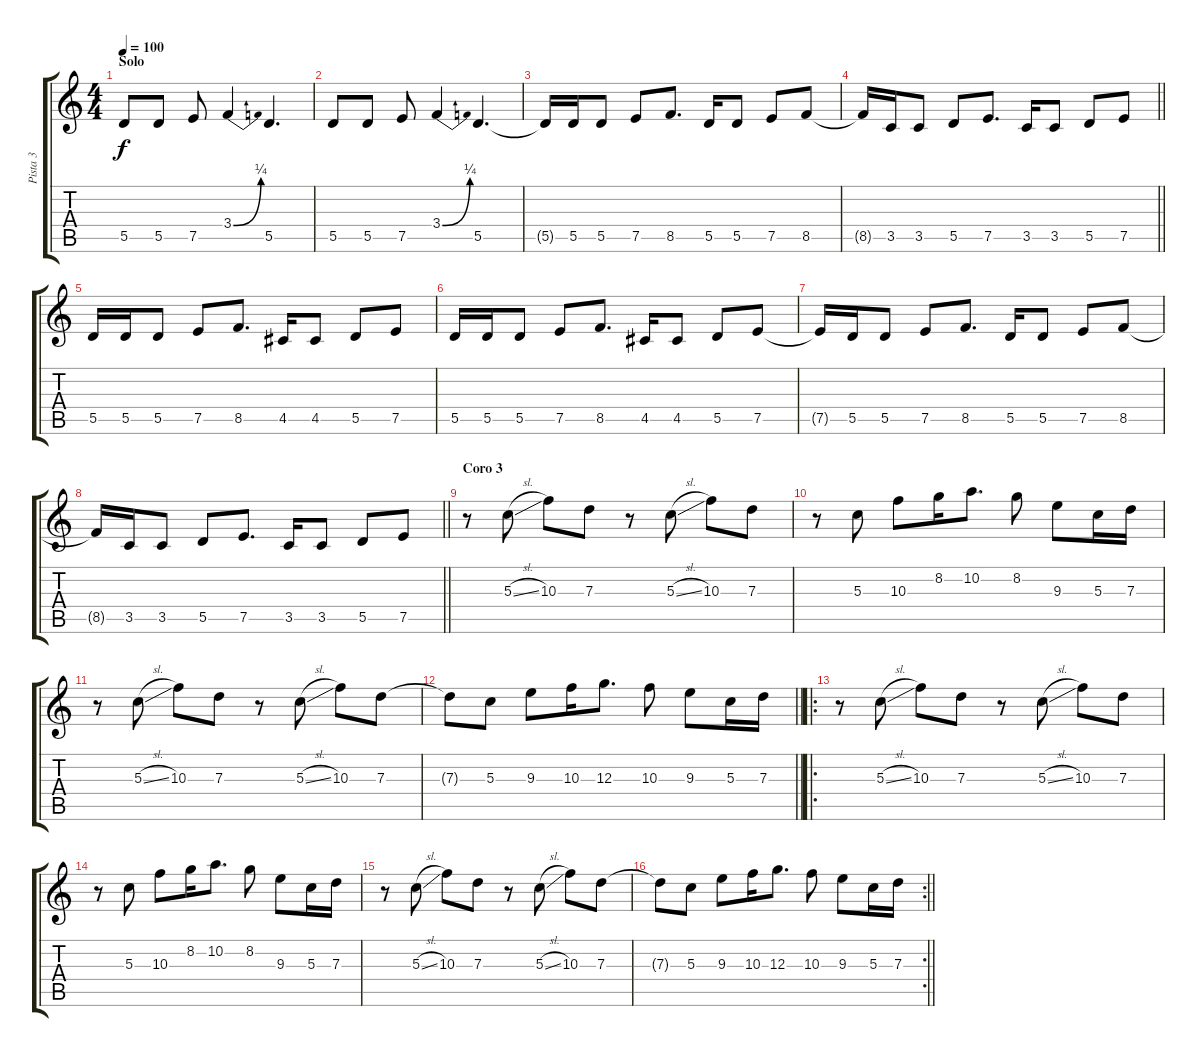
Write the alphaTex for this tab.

\track ("Pista 3" "Pista 3") {instrument overdrivenguitar}
\staff {score tabs}
\tuning (E4 B3 G3 D3 A2 E2) {hide}
\ts (4 4)
\section ("" "Solo")
\tempo 100
\clef g2
\ks c
5.5.8{dy f volume 9} 5.5.8 7.5.8 3.4{be (bend 0 0 60 1)}.4 5.5.4{d} |
5.5.8 5.5.8 7.5.8 3.4{be (bend 0 0 60 1)}.4 5.5.4{d} |
5.5{t}.16 5.5.16 5.5.8 7.5.8 8.5.8{d} 5.5.16 5.5.8 7.5.8 8.5.8 |
\barLineRight lightlight
8.5{t}.16 3.5.16 3.5.8 5.5.8 7.5.8{d} 3.5.16 3.5.8 5.5.8 7.5.8 |
5.5.16 5.5.16 5.5.8 7.5.8 8.5.8{d} 4.5.16 4.5.8 5.5.8 7.5.8 |
5.5.16 5.5.16 5.5.8 7.5.8 8.5.8{d} 4.5.16 4.5.8 5.5.8 7.5.8 |
7.5{t}.16 5.5.16 5.5.8 7.5.8 8.5.8{d} 5.5.16 5.5.8 7.5.8 8.5.8 |
\barLineRight lightlight
8.5{t}.16 3.5.16 3.5.8 5.5.8 7.5.8{d} 3.5.16 3.5.8 5.5.8 7.5.8 |
\section ("" "Coro 3")
r.8 5.3{sl}.8 10.3.8 7.3.8 r.8 5.3{sl}.8 10.3.8 7.3.8 |
r.8 5.3.8 10.3.8 8.2.16 10.2.8{d} 8.2.8 9.3.8 5.3.16 7.3.16 |
r.8 5.3{sl}.8 10.3.8 7.3.8 r.8 5.3{sl}.8 10.3.8 7.3.8 |
\barLineRight lightlight
7.3{t}.8 5.3.8 9.3.8 10.3.16 12.3.8{d} 10.3.8 9.3.8 5.3.16 7.3.16 |
\ro
r.8 5.3{sl}.8 10.3.8 7.3.8 r.8 5.3{sl}.8 10.3.8 7.3.8 |
r.8 5.3.8 10.3.8 8.2.16 10.2.8{d} 8.2.8 9.3.8 5.3.16 7.3.16 |
r.8 5.3{sl}.8 10.3.8 7.3.8 r.8 5.3{sl}.8 10.3.8 7.3.8 |
\rc 2
\barLineRight lightlight
7.3{t}.8 5.3.8 9.3.8 10.3.16 12.3.8{d} 10.3.8 9.3.8 5.3.16 7.3.16
